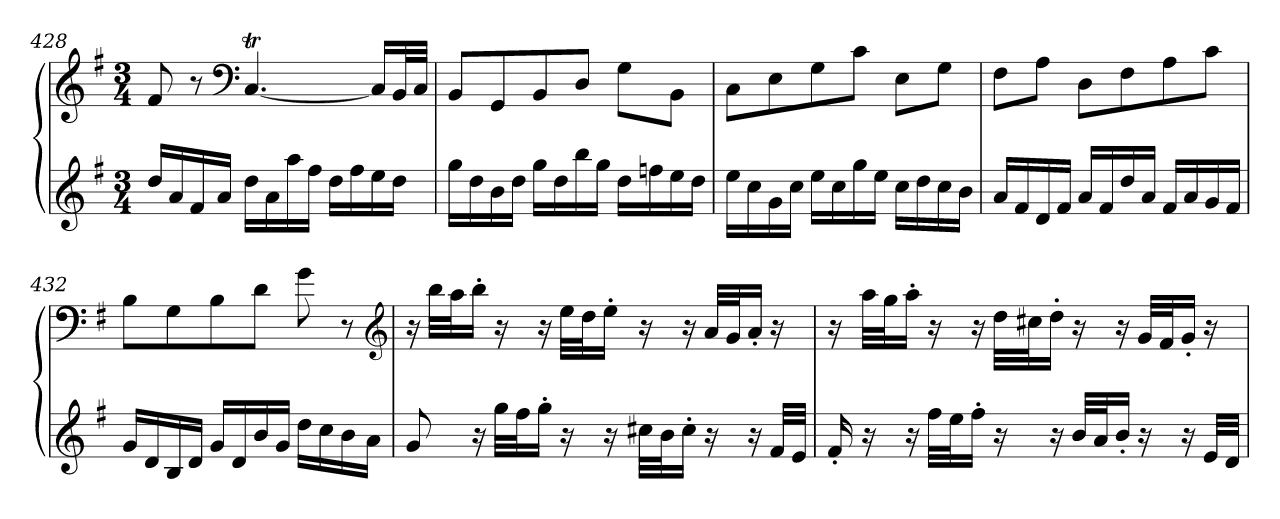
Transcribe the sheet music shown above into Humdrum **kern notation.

**kern	**kern
*part1	*part1
*staff2	*staff1
!!LO:LB:g=z
*clefG2	*clefG2
*k[f#]	*k[f#]
*G:	*G:
*M3/4	*M3/4
=428	=428
16dd/LL	8f#/
16a/	.
16f#/	8r
16a/JJ	.
*	*clefF4
16dd\LL	[4.CT/
16a\	.
16aa\	.
16ff#\JJ	.
16dd\LL	.
16ff#\	.
16ee\	16C/LL]
16dd\JJ	32BB/L
.	32C/JJJ
=429	=429
16gg\LL	8BB/L
16dd\	.
16b\	8GG/
16dd\JJ	.
16gg\LL	8BB/
16dd\	.
16bb\	8D/J
16gg\JJ	.
16dd\LL	8G\L
16ffn\	.
16ee\	8BB\J
16dd\JJ	.
=430	=430
16ee\LL	8C\L
16cc\	.
16g\	8E\
16cc\JJ	.
16ee\LL	8G\
16cc\	.
16gg\	8c\J
16ee\JJ	.
16cc\LL	8E\L
16dd\	.
16cc\	8G\J
16b\JJ	.
=431	=431
16a/LL	8F#\L
16f#/	.
16d/	8A\J
16f#/JJ	.
16a/LL	8D\L
16f#/	.
16dd/	8F#\
16a/JJ	.
16f#/LL	8A\
16a/	.
16g/	8c\J
16f#/JJ	.
!!LO:LB:g=z
=432	=432
16g/LL	8B\L
16d/	.
16B/	8G\
16d/JJ	.
16g/LL	8B\
16d/	.
16b/	8d\J
16g/JJ	.
16dd\LL	8g\
16cc\	.
16b\	8r
16a\JJ	.
*	*clefG2
=433	=433
8g/	16r
.	32bb\LLL
.	32aa\J
16r	16bb'\JJ
32gg\LLL	16r
32ff#\J	.
16gg'\JJ	16r
16r	32ee\LLL
.	32dd\J
16r	16ee'\JJ
32cc#X\LLL	16r
32b\J	.
16cc#'\JJ	16r
16r	32a/LLL
.	32g/J
16r	16a'/JJ
32f#/LLL	16r
32e/JJJ	.
=434	=434
16f#'/	16r
16r	32aa\LLL
.	32gg\J
16r	16aa'\JJ
32ff#\LLL	16r
32ee\J	.
16ff#'\JJ	16r
16r	32dd\LLL
.	32cc#X\J
16r	16dd'\JJ
32b/LLL	16r
32a/J	.
16b'/JJ	16r
16r	32g/LLL
.	32f#/J
16r	16g'/JJ
32e/LLL	16r
32d/JJJ	.
=	=
*-	*-
